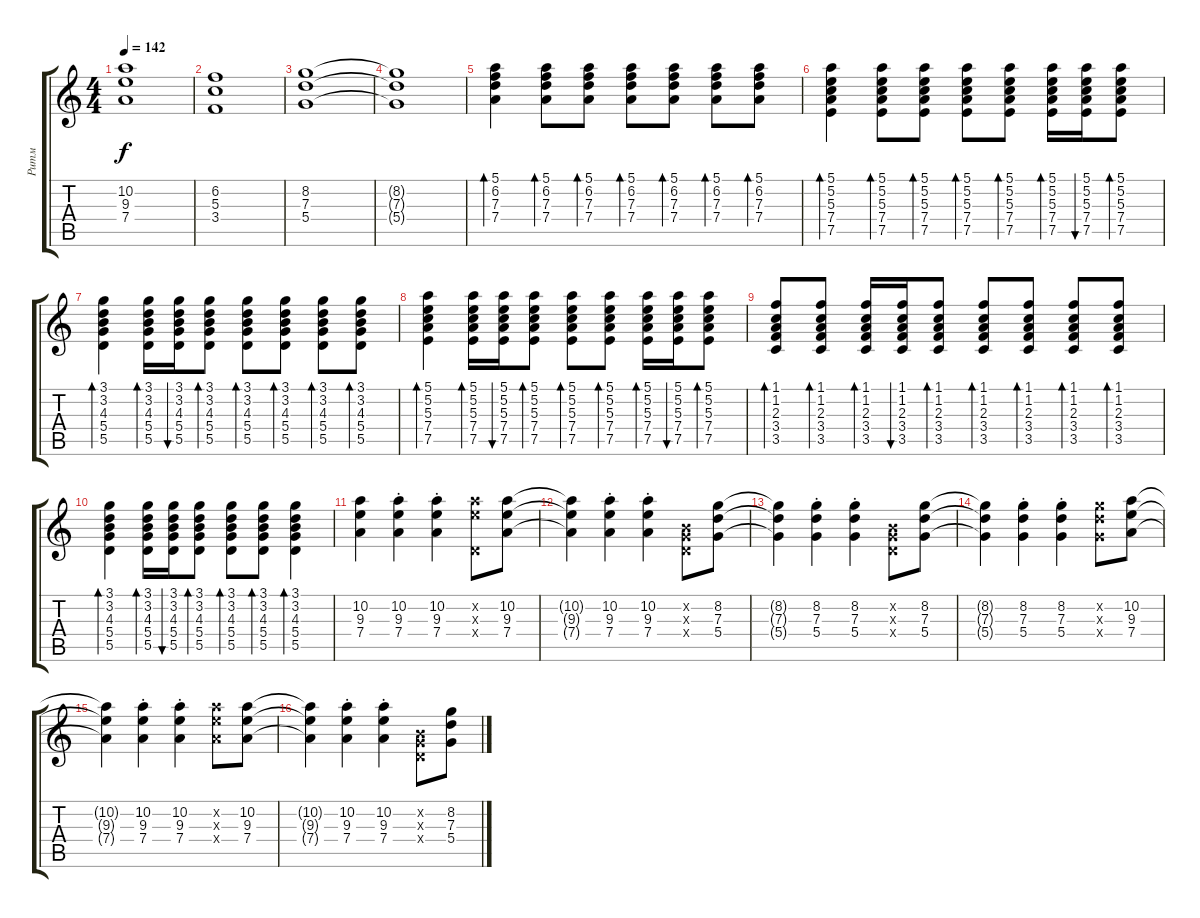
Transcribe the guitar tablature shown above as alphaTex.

\track ("Ритм" "Ритм") {instrument electricguitarclean}
\staff {score tabs}
\tuning (E4 B3 G3 D3 A2 E2) {hide}
\ts (4 4)
\tempo 142
\clef g2
\ks c
(10.2 9.3 7.4).1{dy f} |
(6.2 5.3 3.4).1 |
(8.2 7.3 5.4).1 |
(8.2{t} 7.3{t} 5.4{t}).1 |
(5.1 6.2 7.3 7.4).4{bd 120 volume 5 instrument electricguitarclean} (5.1 6.2 7.3 7.4).8{bd 60} (5.1 6.2 7.3 7.4).8{bd 60} (5.1 6.2 7.3 7.4).8{bd 60} (5.1 6.2 7.3 7.4).8{bd 60} (5.1 6.2 7.3 7.4).8{bd 60} (5.1 6.2 7.3 7.4).8{bd 60} |
(5.1 5.2 5.3 7.4 7.5).4{bd 60} (5.1 5.2 5.3 7.4 7.5).8{bd 60} (5.1 5.2 5.3 7.4 7.5).8{bd 60} (5.1 5.2 5.3 7.4 7.5).8{bd 60} (5.1 5.2 5.3 7.4 7.5).8{bd 60} (5.1 5.2 5.3 7.4 7.5).16{bd 60} (5.1 5.2 5.3 7.4 7.5).16{bu 60} (5.1 5.2 5.3 7.4 7.5).8{bd 60} |
(3.1 3.2 4.3 5.4 5.5).4{bd 60} (3.1 3.2 4.3 5.4 5.5).16{bd 60} (3.1 3.2 4.3 5.4 5.5).16{bu 60} (3.1 3.2 4.3 5.4 5.5).8{bd 60} (3.1 3.2 4.3 5.4 5.5).8{bd 60} (3.1 3.2 4.3 5.4 5.5).8{bd 60} (3.1 3.2 4.3 5.4 5.5).8{bd 60} (3.1 3.2 4.3 5.4 5.5).8{bd 60} |
(5.1 5.2 5.3 7.4 7.5).4{bd 60} (5.1 5.2 5.3 7.4 7.5).16{bd 60} (5.1 5.2 5.3 7.4 7.5).16{bu 60} (5.1 5.2 5.3 7.4 7.5).8{bd 60} (5.1 5.2 5.3 7.4 7.5).8{bd 60} (5.1 5.2 5.3 7.4 7.5).8{bd 60} (5.1 5.2 5.3 7.4 7.5).16{bd 60} (5.1 5.2 5.3 7.4 7.5).16{bu 60} (5.1 5.2 5.3 7.4 7.5).8{bd 60} |
(1.1 1.2 2.3 3.4 3.5).8{bd 60} (1.1 1.2 2.3 3.4 3.5).8{bd 60} (1.1 1.2 2.3 3.4 3.5).16{bd 60} (1.1 1.2 2.3 3.4 3.5).16{bu 60} (1.1 1.2 2.3 3.4 3.5).8{bd 60} (1.1 1.2 2.3 3.4 3.5).8{bd 60} (1.1 1.2 2.3 3.4 3.5).8{bd 60} (1.1 1.2 2.3 3.4 3.5).8{bd 60} (1.1 1.2 2.3 3.4 3.5).8{bd 60} |
(3.1 3.2 4.3 5.4 5.5).4{bd 60} (3.1 3.2 4.3 5.4 5.5).16{bd 60} (3.1 3.2 4.3 5.4 5.5).16{bu 60} (3.1 3.2 4.3 5.4 5.5).8{bd 60} (3.1 3.2 4.3 5.4 5.5).8{bd 60} (3.1 3.2 4.3 5.4 5.5).8{bd 60} (3.1 3.2 4.3 5.4 5.5).4{bd 60} |
(10.2 9.3 7.4).4{volume 12 instrument distortionguitar} (10.2{st} 9.3{st} 7.4{st}).4 (10.2{st} 9.3{st} 7.4{st}).4 (10.2{x} 9.3{x} 0.4{x}).8 (10.2 9.3 7.4).8 |
(10.2{t} 9.3{t} 7.4{t}).4 (10.2{st} 9.3{st} 7.4{st}).4 (10.2{st} 9.3{st} 7.4{st}).4 (0.2{x} 0.3{x} 0.4{x}).8 (8.2 7.3 5.4).8 |
(8.2{t} 7.3{t} 5.4{t}).4 (8.2{st} 7.3{st} 5.4{st}).4 (8.2{st} 7.3{st} 5.4{st}).4 (0.2{x} 0.3{x} 0.4{x}).8 (8.2 7.3 5.4).8 |
(8.2{t} 7.3{t} 5.4{t}).4 (8.2{st} 7.3{st} 5.4{st}).4 (8.2{st} 7.3{st} 5.4{st}).4 (8.2{x} 7.3{x} 5.4{x}).8 (10.2 9.3 7.4).8 |
(10.2{t} 9.3{t} 7.4{t}).4 (10.2{st} 9.3{st} 7.4{st}).4 (10.2{st} 9.3{st} 7.4{st}).4 (10.2{x} 9.3{x} 7.4{x}).8 (10.2 9.3 7.4).8 |
(10.2{t} 9.3{t} 7.4{t}).4 (10.2{st} 9.3{st} 7.4{st}).4 (10.2{st} 9.3{st} 7.4{st}).4 (0.2{x} 0.3{x} 0.4{x}).8 (8.2 7.3 5.4).8
